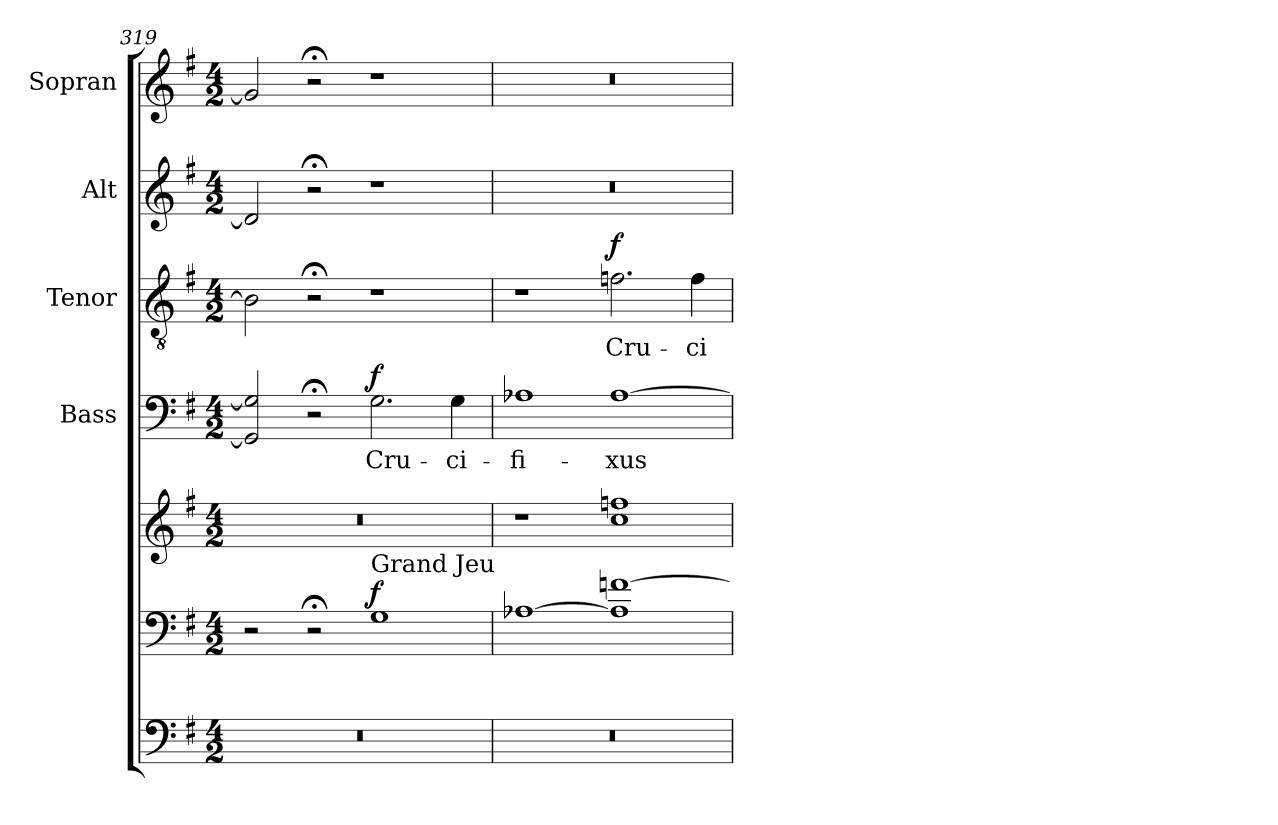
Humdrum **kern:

**kern	**kern	**kern	**dynam	**kern	**text	**dynam	**kern	**text	**dynam	**kern	**kern
*part6	*part5	*part5	*part5	*part4	*part4	*part4	*part3	*part3	*part3	*part2	*part1
*staff7	*staff6	*staff5	*staff5/6	*staff4	*staff4	*staff4	*staff3	*staff3	*staff3	*staff2	*staff1
*	*	*	*	*I"Bass	*	*	*I"Tenor	*	*	*I"Alt	*I"Sopran
*	*	*	*	*I'B.	*	*	*I'T.	*	*	*I'A.	*I'S.
!!LO:LB:g=z
*clefF4	*clefF4	*clefG2	*	*clefF4	*	*	*clefGv2	*	*	*clefG2	*clefG2
*k[f#]	*k[f#]	*k[f#]	*	*k[f#]	*	*	*k[f#]	*	*	*k[f#]	*k[f#]
*G:	*G:	*G:	*	*G:	*	*	*G:	*	*	*G:	*G:
*M4/2	*M4/2	*M4/2	*	*M4/2	*	*	*M4/2	*	*	*M4/2	*M4/2
=319	=319	=319	=319	=319	=319	=319	=319	=319	=319	=319	=319
0r	2r	0r	.	2GG/] 2G/]	.	.	2B\]	.	.	2d/]	2g/]
.	2r;<	.	.	2r;<	.	.	2r;<	.	.	2r;<	2r;<
!	!LO:TX:a:t=Grand Jeu	!	!	!	!	!	!	!	!	!	!
!	!	!	!LO:DY:a=2	!	!LO:LY:b	!LO:DY:a	!	!	!	!	!
.	1G	.	f	2.G\	Cru-	f	1r	.	.	1r	1r
!	!	!	!	!	!LO:LY:b	!	!	!	!	!	!
.	.	.	.	4G\	-ci-	.	.	.	.	.	.
=320	=320	=320	=320	=320	=320	=320	=320	=320	=320	=320	=320
!	!	!	!	!	!LO:LY:b	!	!	!	!	!	!
0r	[<1A-X	1r	.	1A-X	-fi-	.	1r	.	.	0r	0r
!	!	!	!	!	!LO:LY:b	!	!	!LO:LY:b	!LO:DY:a	!	!
.	1A-] [1fn	1cc 1ffn	.	[1A-	-xus	.	2.fn\	Cru-	f	.	.
!	!	!	!	!	!	!	!	!LO:LY:b	!	!	!
.	.	.	.	.	.	.	4f\	-ci-	.	.	.
=	=	=	=	=	=	=	=	=	=	=	=
*-	*-	*-	*-	*-	*-	*-	*-	*-	*-	*-	*-
